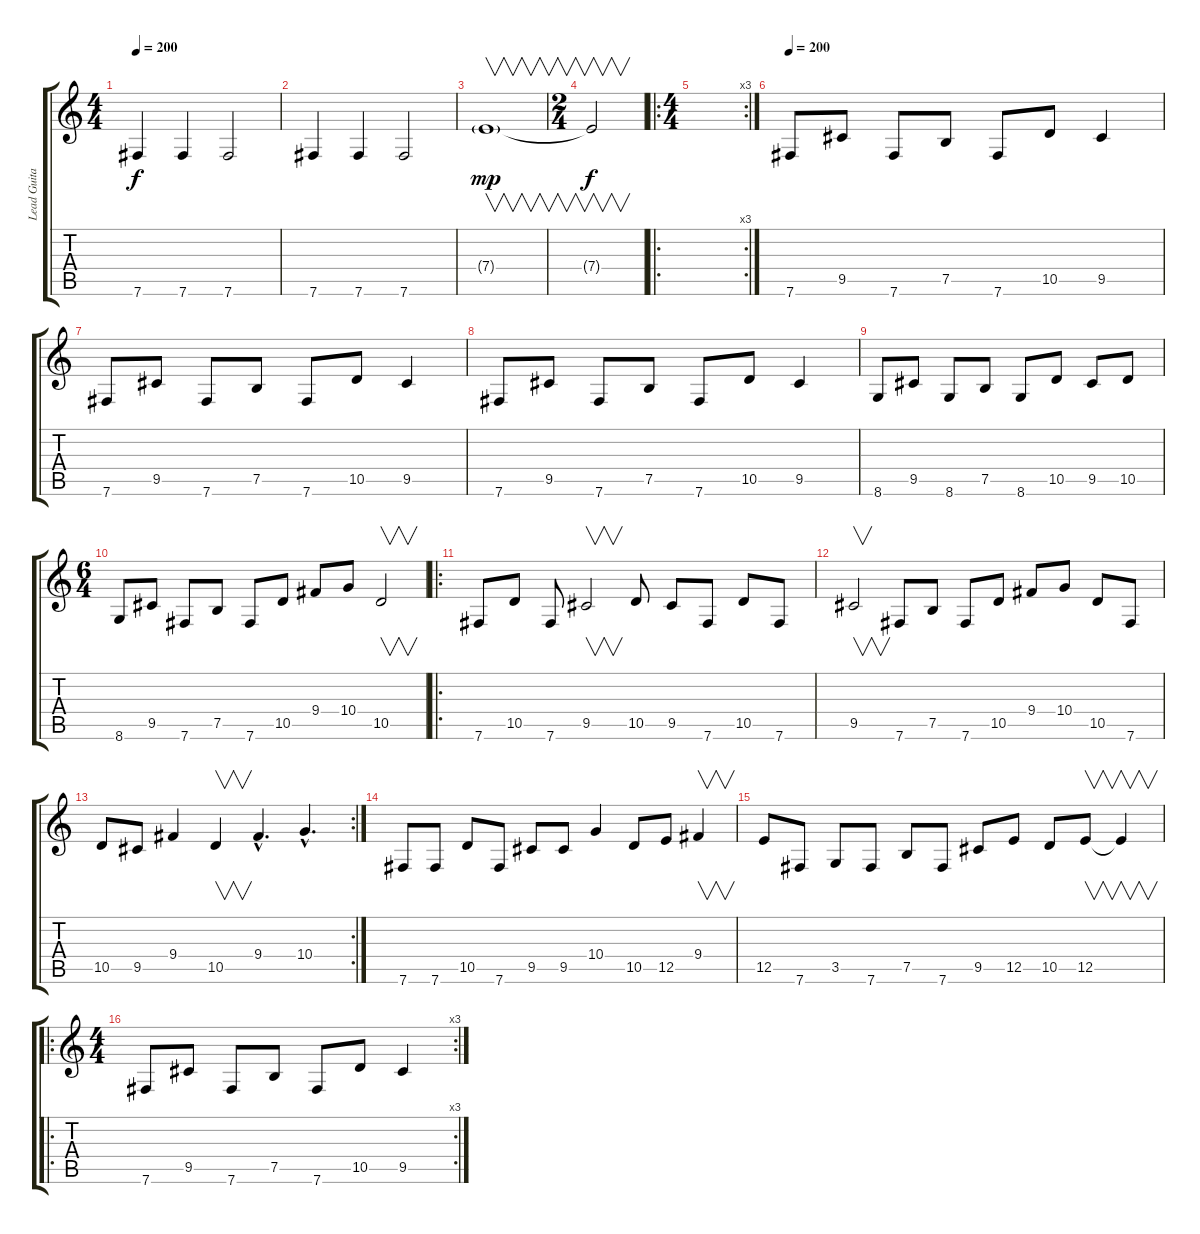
\track ("Lead Guitar" "Lead Guita") {instrument distortionguitar}
\staff {score tabs}
\tuning (B3 Gb3 E3 A2 E2 B1) {hide}
\ts (4 4)
\tempo 200
\clef g2
\ks c
7.6.4{dy f} 7.6.4 7.6.2 |
7.6.4 7.6.4 7.6.2 |
7.4{g}.1{v dy mp} |
\ts (2 4)
7.4{t}.2{v dy f} |
\ro
\rc 3
\ts (4 4)
|
\tempo 200
7.6.8 9.5.8 7.6.8 7.5.8 7.6.8 10.5.8 9.5.4 |
7.6.8 9.5.8 7.6.8 7.5.8 7.6.8 10.5.8 9.5.4 |
7.6.8 9.5.8 7.6.8 7.5.8 7.6.8 10.5.8 9.5.4 |
8.6.8 9.5.8 8.6.8 7.5.8 8.6.8 10.5.8 9.5.8 10.5.8 |
\ts (6 4)
8.6.8 9.5.8 7.6.8 7.5.8 7.6.8 10.5.8 9.4.8 10.4.8 10.5.2{v} |
\ro
7.6.8 10.5.8 7.6.8 9.5.2{v} 10.5.8 9.5.8 7.6.8 10.5.8 7.6.8 |
9.5.2{v} 7.6.8 7.5.8 7.6.8 10.5.8 9.4.8 10.4.8 10.5.8 7.6.8 |
\rc 2
10.5.8 9.5.8 9.4.4 10.5.4{v} 9.4{hac}.4{d} 10.4{hac}.4{d} |
7.6.8 7.6.8 10.5.8 7.6.8 9.5.8 9.5.8 10.4.4 10.5.8 12.5.8 9.4.4{v} |
12.5.8 7.6.8 3.5.8 7.6.8 7.5.8 7.6.8 9.5.8 12.5.8 10.5.8 12.5.8{v} 12.5{t}.4{v} |
\ro
\rc 3
\ts (4 4)
7.6.8 9.5.8 7.6.8 7.5.8 7.6.8 10.5.8 9.5.4
